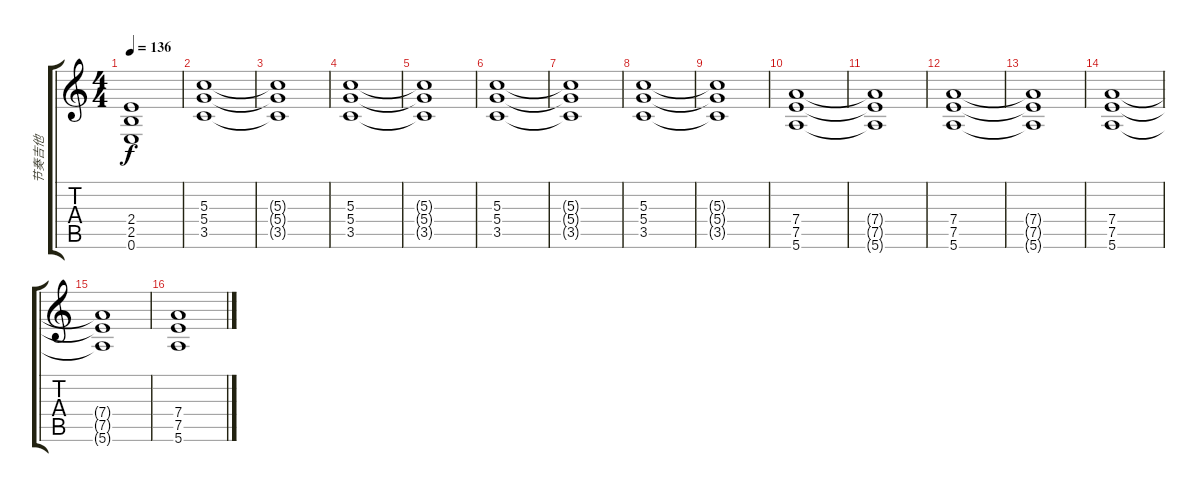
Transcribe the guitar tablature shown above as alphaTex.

\track ("节奏吉他" "节奏吉他") {instrument overdrivenguitar}
\staff {score tabs}
\tuning (E4 B3 G3 D3 A2 E2) {hide}
\ts (4 4)
\tempo 136
\clef g2
\ks c
(2.4{t} 2.5{t} 0.6{t}).1{dy f} |
(5.3 5.4 3.5).1 |
(5.3{t} 5.4{t} 3.5{t}).1 |
(5.3 5.4 3.5).1 |
(5.3{t} 5.4{t} 3.5{t}).1 |
(5.3 5.4 3.5).1 |
(5.3{t} 5.4{t} 3.5{t}).1 |
(5.3 5.4 3.5).1 |
(5.3{t} 5.4{t} 3.5{t}).1 |
(7.4 7.5 5.6).1 |
(7.4{t} 7.5{t} 5.6{t}).1 |
(7.4 7.5 5.6).1 |
(7.4{t} 7.5{t} 5.6{t}).1 |
(7.4 7.5 5.6).1 |
(7.4{t} 7.5{t} 5.6{t}).1 |
(7.4 7.5 5.6).1
